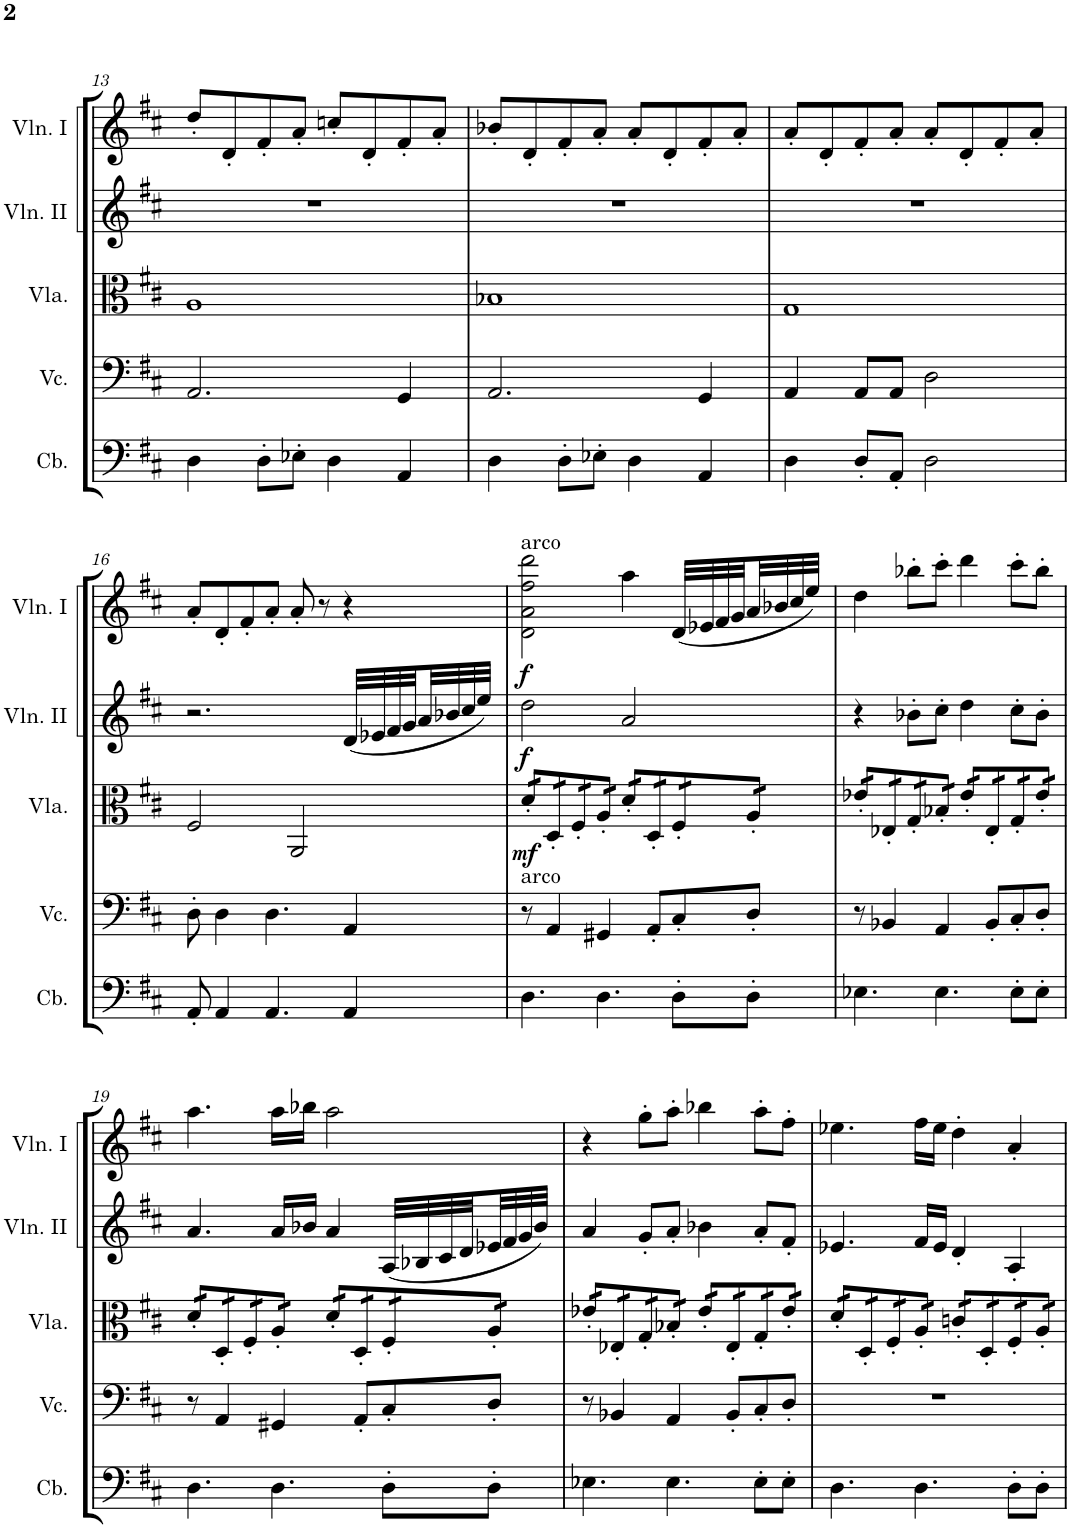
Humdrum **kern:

**kern	**kern	**kern	**dynam	**kern	**dynam	**kern	**dynam
*part5	*part4	*part3	*part3	*part2	*part2	*part1	*part1
*staff5	*staff4	*staff3	*staff3	*staff2	*staff2	*staff1	*staff1
*I"Contrabass	*I"Violoncello	*I"Viola	*	*I"Violin II	*	*I"Violin I	*
*I'Cb.	*I'Vc.	*I'Vla.	*	*I'Vln. II	*	*I'Vln. I	*
!!LO:PB:g=z
*clefF4	*clefF4	*clefC3	*	*clefG2	*	*clefG2	*
*Trd7c12	*	*	*	*	*	*	*
*k[f#c#]	*k[f#c#]	*k[f#c#]	*	*k[f#c#]	*	*k[f#c#]	*
*M4/4	*M4/4	*M4/4	*	*M4/4	*	*M4/4	*
=13	=13	=13	=13	=13	=13	=13	=13
4D\	2.AA/	1A	.	1r	.	8dd'/L	.
.	.	.	.	.	.	8d'/	.
8D'\L	.	.	.	.	.	8f#'/	.
8E-X'\J	.	.	.	.	.	8a'/J	.
4D\	.	.	.	.	.	8ccn'/L	.
.	.	.	.	.	.	8d'/	.
4AA/	4GG/	.	.	.	.	8f#'/	.
.	.	.	.	.	.	8a'/J	.
=14	=14	=14	=14	=14	=14	=14	=14
4D\	2.AA/	1B-X	.	1r	.	8b-X'/L	.
.	.	.	.	.	.	8d'/	.
8D'\L	.	.	.	.	.	8f#'/	.
8E-X'\J	.	.	.	.	.	8a'/J	.
4D\	.	.	.	.	.	8a'/L	.
.	.	.	.	.	.	8d'/	.
4AA/	4GG/	.	.	.	.	8f#'/	.
.	.	.	.	.	.	8a'/J	.
=15	=15	=15	=15	=15	=15	=15	=15
4D\	4AA/	1G	.	1r	.	8a'/L	.
.	.	.	.	.	.	8d'/	.
8D'/L	8AA/L	.	.	.	.	8f#'/	.
8AA'/J	8AA/J	.	.	.	.	8a'/J	.
2D\	2D\	.	.	.	.	8a'/L	.
.	.	.	.	.	.	8d'/	.
.	.	.	.	.	.	8f#'/	.
.	.	.	.	.	.	8a'/J	.
!!LO:LB:g=z
=16	=16	=16	=16	=16	=16	=16	=16
8AA'/	8D'\	2F#/	.	2.r	.	8a'/L	.
4AA/	4D\	.	.	.	.	8d'/	.
.	.	.	.	.	.	8f#'/	.
4.AA/	4.D\	.	.	.	.	8a'/J	.
.	.	2AA/	.	.	.	8a'/	.
.	.	.	.	.	.	8r	.
4AA/	4AA/	.	.	(32d/LLL	.	4r	.
.	.	.	.	32e-X/	.	.	.
.	.	.	.	32f#/	.	.	.
.	.	.	.	32g/	.	.	.
.	.	.	.	32a/	.	.	.
.	.	.	.	32b-X/	.	.	.
.	.	.	.	32cc#/	.	.	.
.	.	.	.	32ee/JJJ)	.	.	.
=17	=17	=17	=17	=17	=17	=17	=17
!	!	!	!	!	!	!LO:TX:a:t=arco	!
!	!LO:TX:a:t=arco	!	!	!	!	!	!
!	!	!	!LO:DY:b	!	!LO:DY:b	!	!LO:DY:b
*	*	*tremolo	*	*	*	*	*
4.D\	8r	16d'/LL	mf	2dd\	f	2d\ 2a\ 2ff#\ 2ddd\	f
.	.	16d'/	.	.	.	.	.
.	4AA/	16D'/	.	.	.	.	.
.	.	16D'/	.	.	.	.	.
.	.	16F#'/	.	.	.	.	.
.	.	16F#'/	.	.	.	.	.
4.D\	4GG#X/	16A'/	.	.	.	.	.
.	.	16A'/JJ	.	.	.	.	.
.	.	16d'/LL	.	2a/	.	4aa\	.
.	.	16d'/	.	.	.	.	.
.	8AA'/L	16D'/	.	.	.	.	.
.	.	16D'/	.	.	.	.	.
8D'\L	8C#'/	16F#'/	.	.	.	(32d/LLL	.
.	.	.	.	.	.	32e-X/	.
.	.	16F#'/	.	.	.	32f#/	.
.	.	.	.	.	.	32g/	.
8D'\J	8D'/J	16A'/	.	.	.	32a/	.
.	.	.	.	.	.	32b-X/	.
.	.	16A'/JJ	.	.	.	32cc#/	.
.	.	.	.	.	.	32ee/JJJ)	.
=18	=18	=18	=18	=18	=18	=18	=18
4.E-X\	8r	16e-X'/LL	.	4r	.	4dd\	.
.	.	16e-X'/	.	.	.	.	.
.	4BB-X/	16E-X'/	.	.	.	.	.
.	.	16E-X'/	.	.	.	.	.
.	.	16G'/	.	8b-X'\L	.	8bb-X'\L	.
.	.	16G'/	.	.	.	.	.
4.E-\	4AA/	16B-X'/	.	8cc#'\J	.	8ccc#'\J	.
.	.	16B-X'/JJ	.	.	.	.	.
.	.	16e-'/LL	.	4dd\	.	4ddd\	.
.	.	16e-'/	.	.	.	.	.
.	8BB-'/L	16E-'/	.	.	.	.	.
.	.	16E-'/	.	.	.	.	.
8E-'\L	8C#'/	16G'/	.	8cc#'\L	.	8ccc#'\L	.
.	.	16G'/	.	.	.	.	.
8E-'\J	8D'/J	16e-'/	.	8b-'\J	.	8bb-'\J	.
.	.	16e-'/JJ	.	.	.	.	.
!!LO:LB:g=z
=19	=19	=19	=19	=19	=19	=19	=19
4.D\	8r	16d'/LL	.	4.a/	.	4.aa\	.
.	.	16d'/	.	.	.	.	.
.	4AA/	16D'/	.	.	.	.	.
.	.	16D'/	.	.	.	.	.
.	.	16F#'/	.	.	.	.	.
.	.	16F#'/	.	.	.	.	.
4.D\	4GG#X/	16A'/	.	16a/LL	.	16aa\LL	.
.	.	16A'/JJ	.	16b-X/JJ	.	16bb-X\JJ	.
.	.	16d'/LL	.	4a/	.	2aa\	.
.	.	16d'/	.	.	.	.	.
.	8AA'/L	16D'/	.	.	.	.	.
.	.	16D'/	.	.	.	.	.
8D'\L	8C#'/	16F#'/	.	(32A/LLL	.	.	.
.	.	.	.	32B-X/	.	.	.
.	.	16F#'/	.	32c#/	.	.	.
.	.	.	.	32d/	.	.	.
8D'\J	8D'/J	16A'/	.	32e-X/	.	.	.
.	.	.	.	32f#/	.	.	.
.	.	16A'/JJ	.	32g/	.	.	.
.	.	.	.	32b-/JJJ)	.	.	.
=20	=20	=20	=20	=20	=20	=20	=20
4.E-X\	8r	16e-X'/LL	.	4a/	.	4r	.
.	.	16e-X'/	.	.	.	.	.
.	4BB-X/	16E-X'/	.	.	.	.	.
.	.	16E-X'/	.	.	.	.	.
.	.	16G'/	.	8g'/L	.	8gg'\L	.
.	.	16G'/	.	.	.	.	.
4.E-\	4AA/	16B-X'/	.	8a'/J	.	8aa'\J	.
.	.	16B-X'/JJ	.	.	.	.	.
.	.	16e-'/LL	.	4b-X\	.	4bb-X\	.
.	.	16e-'/	.	.	.	.	.
.	8BB-'/L	16E-'/	.	.	.	.	.
.	.	16E-'/	.	.	.	.	.
8E-'\L	8C#'/	16G'/	.	8a'/L	.	8aa'\L	.
.	.	16G'/	.	.	.	.	.
8E-'\J	8D'/J	16e-'/	.	8f#'/J	.	8ff#'\J	.
.	.	16e-'/JJ	.	.	.	.	.
=21	=21	=21	=21	=21	=21	=21	=21
4.D\	1r	16d'/LL	.	4.e-X/	.	4.ee-X\	.
.	.	16d'/	.	.	.	.	.
.	.	16D'/	.	.	.	.	.
.	.	16D'/	.	.	.	.	.
.	.	16F#'/	.	.	.	.	.
.	.	16F#'/	.	.	.	.	.
4.D\	.	16A'/	.	16f#/LL	.	16ff#\LL	.
.	.	16A'/JJ	.	16e-/JJ	.	16ee-\JJ	.
.	.	16cn'/LL	.	4d'/	.	4dd'\	.
.	.	16cn'/	.	.	.	.	.
.	.	16D'/	.	.	.	.	.
.	.	16D'/	.	.	.	.	.
8D'\L	.	16F#'/	.	4A'/	.	4a'/	.
.	.	16F#'/	.	.	.	.	.
8D'\J	.	16A'/	.	.	.	.	.
.	.	16A'/JJ	.	.	.	.	.
*	*	*Xtremolo	*	*	*	*	*
=	=	=	=	=	=	=	=
*-	*-	*-	*-	*-	*-	*-	*-
